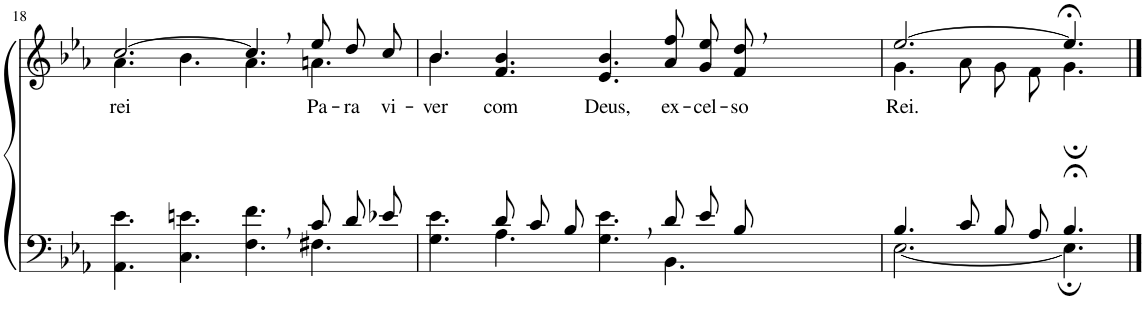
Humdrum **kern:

**kern	**kern	**text
*part2	*part1	*part1
*staff2	*staff1	*staff1
*I"Parte III e IV	*I"Parte I e II	*
!!LO:PB:g=z
*clefF4	*clefG2	*
*Trd2c3	*Trd2c3	*
*k[b-e-a-]	*k[b-e-a-]	*
*M12/8	*M12/8	*
=18	=18	=18
*^	*^	*
!	!	!	!	!LO:LY:b
2.ryy	4.AA-\ 4.e-\	[2.cc/	4.a-\	rei
.	4.C\ 4.en\	.	4.b-\	.
4.ryy	4.F\ 4.f\	4.cc,/]	4.a-\	.
!	!	!	!	!LO:LY:b
8c/L	4.F#X\	8ee-/L	4.an\	Pa-
!	!	!	!	!LO:LY:b
8d/	.	8dd/	.	-ra
!	!	!	!	!LO:LY:b
8e-X/J	.	8cc/J	.	vi-
=19	=19	=19	=19	=19
!	!	!	!	!LO:LY:b
4.ryy	4.G\ 4.e-\	4.b-\	4.b-/	-ver
!	!	!	!	!LO:LY:b
8d/L	4.A-\	1ryy	4.f/ 4.b-/	com
8c/	.	.	.	.
8B-/J	.	.	.	.
!	!	!	!	!LO:LY:b
4.ryy	4.G\ 4.e-\	.	4.e-/ 4.b-/	Deus,
!	!	!	!	!LO:LY:b
8d/L	4.BB-\	.	8a-\ 8ff\L	ex-
!	!	!	!	!LO:LY:b
8e-/	.	.	8g\ 8ee-\	-cel-
!	!	!	!	!LO:LY:b
8B-/J	.	8ryy	8f\ 8dd\J	-so
=20	=20	=20	=20	=20
!	!	!	!	!LO:LY:b
4.B-/	[2.E-\	[2.ee-/	4.g\	Rei.
8c/L	.	.	8a-\L	.
8B-/	.	.	8g\	.
8A-/J	.	.	8f\J	.
4.B-;</	4.E-;\]	4.ee-;</]	4.g;\	.
*v	*v	*	*	*
*	*v	*v	*
==	==	==
*-	*-	*-
